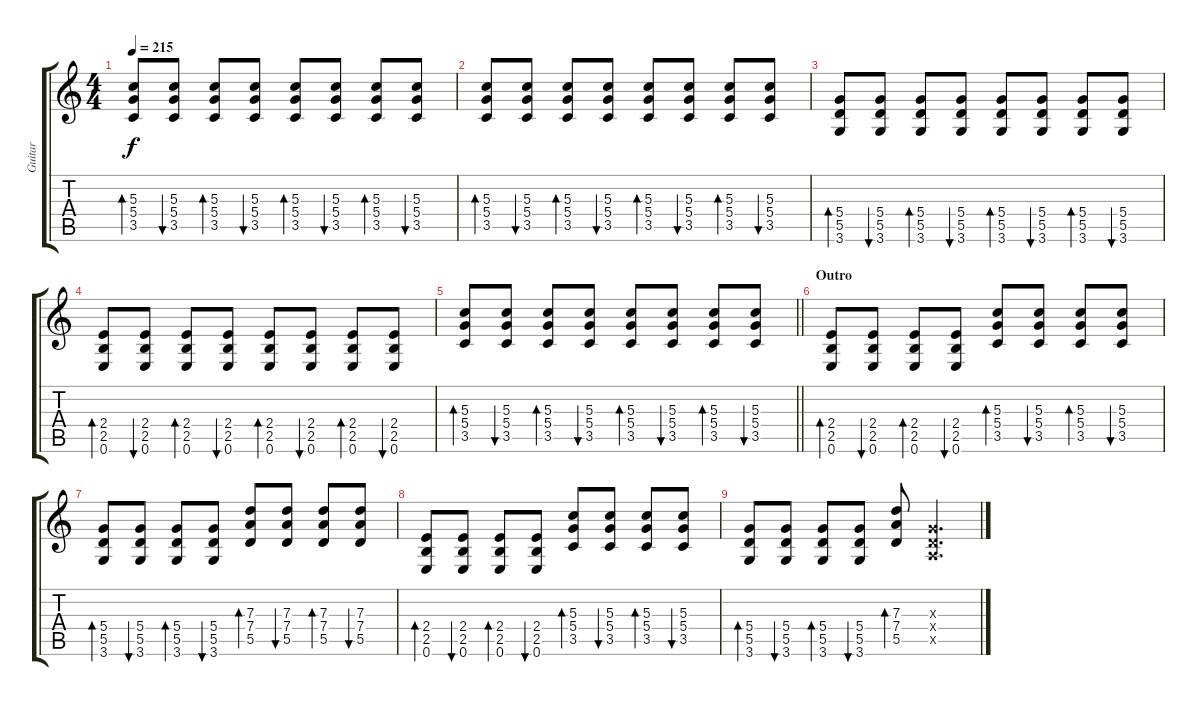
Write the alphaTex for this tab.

\track ("Guitar" "Guitar") {instrument overdrivenguitar}
\staff {score tabs}
\tuning (E4 B3 G3 D3 A2 E2) {hide}
\ts (4 4)
\tempo 215
\clef g2
\ks c
(5.3 5.4 3.5).8{bd 60 dy f} (5.3 5.4 3.5).8{bu 60} (5.3 5.4 3.5).8{bd 60} (5.3 5.4 3.5).8{bu 60} (5.3 5.4 3.5).8{bd 60} (5.3 5.4 3.5).8{bu 60} (5.3 5.4 3.5).8{bd 60} (5.3 5.4 3.5).8{bu 60} |
(5.3 5.4 3.5).8{bd 60} (5.3 5.4 3.5).8{bu 60} (5.3 5.4 3.5).8{bd 60} (5.3 5.4 3.5).8{bu 60} (5.3 5.4 3.5).8{bd 60} (5.3 5.4 3.5).8{bu 60} (5.3 5.4 3.5).8{bd 60} (5.3 5.4 3.5).8{bu 60} |
(5.4 5.5 3.6).8{bd 60} (5.4 5.5 3.6).8{bu 60} (5.4 5.5 3.6).8{bd 60} (5.4 5.5 3.6).8{bu 60} (5.4 5.5 3.6).8{bd 60} (5.4 5.5 3.6).8{bu 60} (5.4 5.5 3.6).8{bd 60} (5.4 5.5 3.6).8{bu 60} |
(2.4 2.5 0.6).8{bd 60} (2.4 2.5 0.6).8{bu 60} (2.4 2.5 0.6).8{bd 60} (2.4 2.5 0.6).8{bu 60} (2.4 2.5 0.6).8{bd 60} (2.4 2.5 0.6).8{bu 60} (2.4 2.5 0.6).8{bd 60} (2.4 2.5 0.6).8{bu 60} |
\barLineRight lightlight
(5.3 5.4 3.5).8{bd 60} (5.3 5.4 3.5).8{bu 60} (5.3 5.4 3.5).8{bd 60} (5.3 5.4 3.5).8{bu 60} (5.3 5.4 3.5).8{bd 60} (5.3 5.4 3.5).8{bu 60} (5.3 5.4 3.5).8{bd 60} (5.3 5.4 3.5).8{bu 60} |
\section ("" "Outro")
(2.4 2.5 0.6).8{bd 60} (2.4 2.5 0.6).8{bu 60} (2.4 2.5 0.6).8{bd 60} (2.4 2.5 0.6).8{bu 60} (5.3 5.4 3.5).8{bd 60} (5.3 5.4 3.5).8{bu 60} (5.3 5.4 3.5).8{bd 60} (5.3 5.4 3.5).8{bu 60} |
(5.4 5.5 3.6).8{bd 60} (5.4 5.5 3.6).8{bu 60} (5.4 5.5 3.6).8{bd 60} (5.4 5.5 3.6).8{bu 60} (7.3 7.4 5.5).8{bd 60} (7.3 7.4 5.5).8{bu 60} (7.3 7.4 5.5).8{bd 60} (7.3 7.4 5.5).8{bu 60} |
(2.4 2.5 0.6).8{bd 60} (2.4 2.5 0.6).8{bu 60} (2.4 2.5 0.6).8{bd 60} (2.4 2.5 0.6).8{bu 60} (5.3 5.4 3.5).8{bd 60} (5.3 5.4 3.5).8{bu 60} (5.3 5.4 3.5).8{bd 60} (5.3 5.4 3.5).8{bu 60} |
(5.4 5.5 3.6).8{bd 60} (5.4 5.5 3.6).8{bu 60} (5.4 5.5 3.6).8{bd 60} (5.4 5.5 3.6).8{bu 60} (7.3 7.4 5.5).8{bd 60} (0.3{x} 0.4{x} 0.5{x}).4{d}
